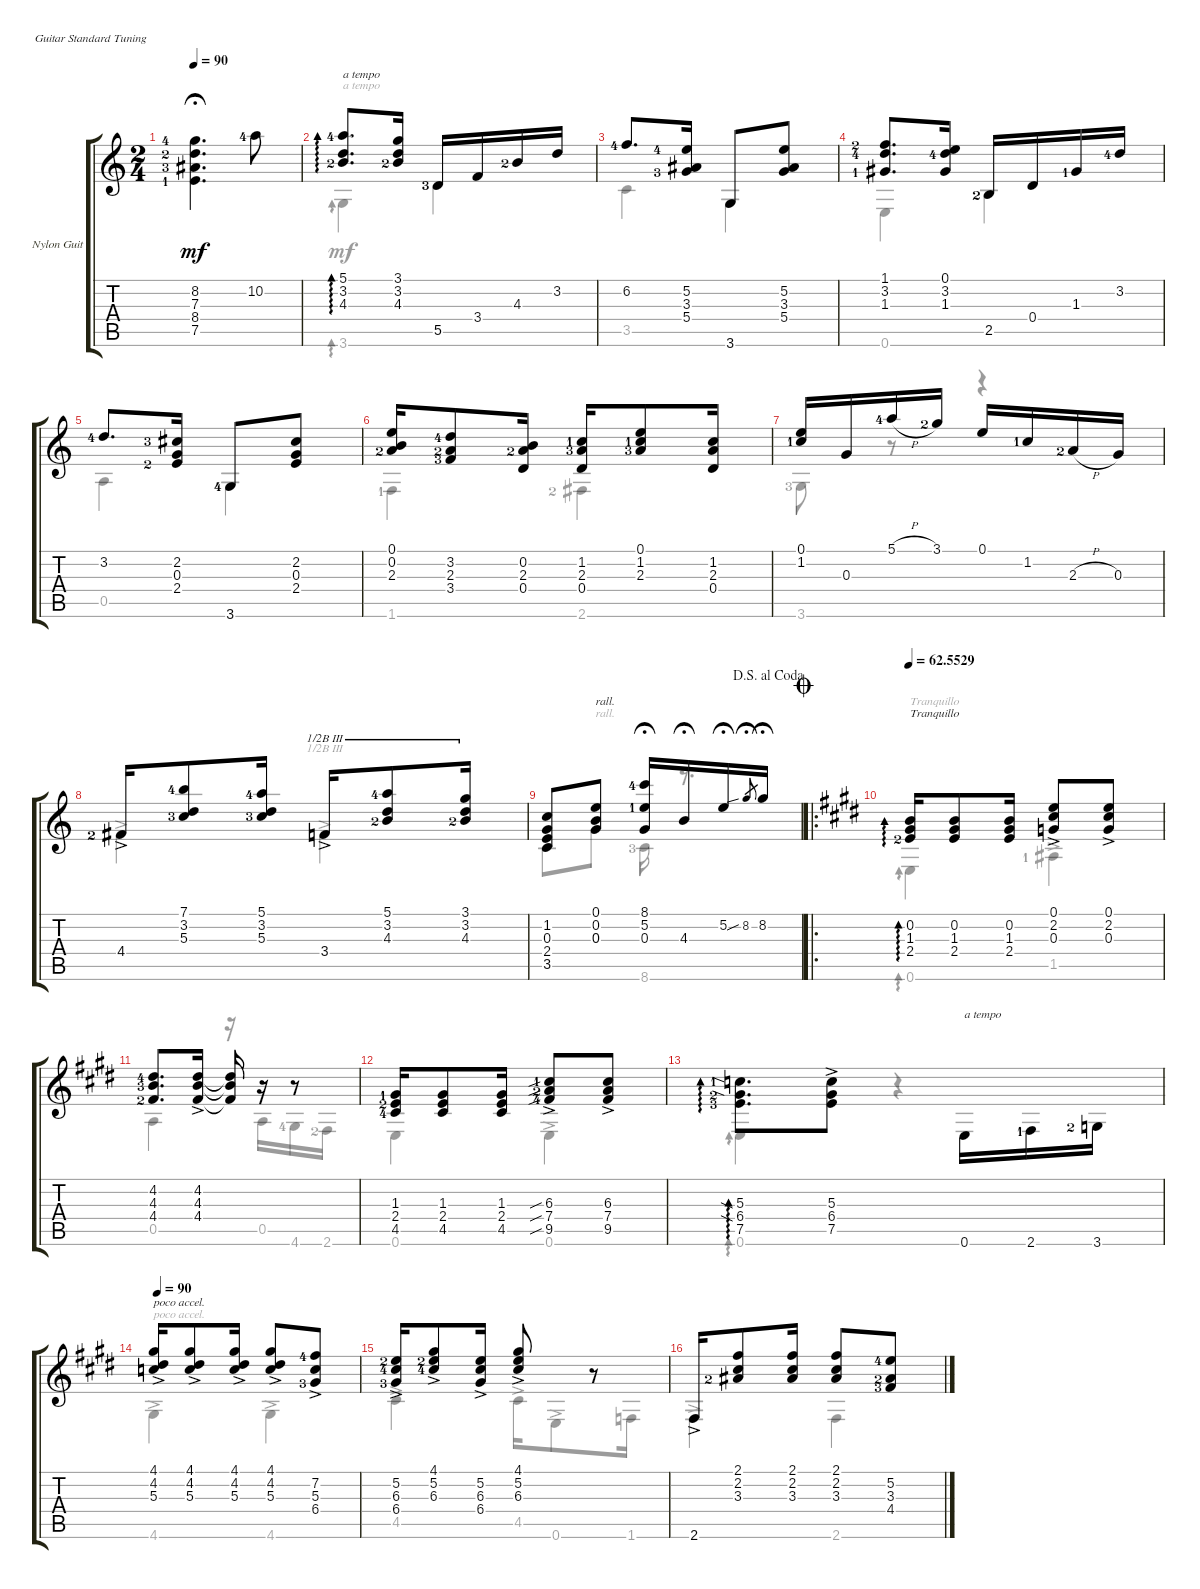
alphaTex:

\defaultSystemsLayout 4
\bracketExtendMode groupsimilarinstruments
\firstSystemTrackNameOrientation horizontal
\otherSystemsTrackNameOrientation horizontal
\track ("Nylon Guitar" "Nylon Guit") {instrument acousticguitarsteel}
\staff {score tabs}
\tuning (E4 B3 G3 D3 A2 E2)
\voice
\ts (2 4)
\tempo 90
\clef g2
\ks c
(7.5{lf 2} 8.4{lf 4} 7.3{lf 3} 8.2{lf 5}).4{d dy mf fermata (medium 0.46)} 10.2{lf 5}.8 |
(5.1{lf 5} 3.2 4.3{lf 3}).8{d ad 0 txt "a tempo"} (4.3{lf 3} 3.2 3.1).16 5.5{lf 4}.16 3.4.16 4.3{lf 3}.16 3.2.16 |
6.2{lf 5}.8{d} (5.2{lf 5} 3.3 5.4{lf 4}).16 3.6.8 (5.2 3.3 5.4).8 |
(1.1{lf 3} 3.2{lf 5} 1.3{lf 2}).8{d} (0.1 3.2{lf 5} 1.3).16 2.5{lf 3}.16 0.4.16 1.3{lf 2}.16 3.2{lf 5}.16 |
3.2{lf 5}.8{d} (2.2{lf 4} 0.3 2.4{lf 3}).16 3.6{lf 5}.8 (2.2 0.3 2.4).8 |
(0.1 0.2 2.3{lf 3}).16 (3.2{lf 5} 2.3{lf 3} 3.4{lf 4}).8 (0.2 2.3{lf 3} 0.4).16 (1.2{lf 2} 2.3{lf 4} 0.4).16 (0.1 1.2{lf 2} 2.3{lf 4}).8 (1.2 2.3 0.4).16 |
(0.1 1.2{lf 2}).16 0.3.16 5.1{h lf 5}.16 3.1{lf 3}.16 0.1.16 1.2{lf 2}.16 2.3{h lf 3}.16 0.3.16 |
4.4{ac lf 3}.16 (7.1{lf 5} 3.2 5.3{lf 4}).8 (5.1{lf 5} 3.2 5.3{lf 4}).16 3.4{ac}.16{barre (3 half)} (5.1{lf 5} 3.2 4.3{lf 3}).8{barre (3 half)} (4.3{lf 3} 3.2 3.1).16{barre (3 half)} |
\jump dalsegnoalcoda
(0.3 2.4 1.2 3.5).8 (0.2 0.3 0.1).8{txt "rall."} (8.1{lf 5} 5.2{lf 2} 0.3).16{fermata (medium 1)} 4.3.16{fermata (medium 1)} 5.2.16{fermata (medium 1)} 8.2{sib}.8{gr fermata (medium 1)} 8.2.16{fermata (medium 1)} |
\ro
\jump coda
\tempo
62.5529
\ks e
(0.2 1.3 2.4{lf 3}).16{ad 0 txt "Tranquillo"} (0.2 1.3 2.4).8 (2.4 1.3 0.2).16 (0.1{ac} 2.2{ac} 0.3{ac}).8 (0.1{ac} 2.2{ac} 0.3{ac}).8 |
(4.2{lf 5} 4.3{lf 4} 4.4{lf 3}).8{d} (4.4{ac} 4.3{ac} 4.2{ac}).16 (4.2{t} 4.3{t} 4.4{t}).16 r.16 r.8 |
(1.3{lf 2} 2.4{lf 3} 4.5{lf 5}).16 (4.5 2.4 1.3).8 (1.3 2.4 4.5).16 (6.3{sib ac lf 2} 7.4{sib ac lf 3} 9.5{sib ac lf 5}).8 (9.5{ac} 7.4{ac} 6.3{ac}).8 |
(5.3{sia lf 2} 6.4{sia lf 3} 7.5{lf 4}).8{d ad 0} (7.5{ac} 6.4{ac} 5.3{ac}).8 0.6.16{txt "a tempo" beam invert} 2.6{lf 2}.16 3.6{lf 3}.16 |
\tempo 90
(4.1{ac} 4.2{ac} 5.3{ac}).16{txt "poco accel."} (5.3{ac} 4.2{ac} 4.1{ac}).8 (4.1{ac} 4.2{ac} 5.3{ac}).16 (5.3{ac} 4.2{ac} 4.1{ac}).8 (7.2{ac lf 5} 5.3{ac} 6.4{ac lf 4}).8 |
(5.2{ac lf 3} 6.3{ac lf 5} 6.4{ac lf 4}).16 (4.1{ac} 5.2{ac lf 3} 6.3{ac lf 5}).8 (5.2{ac} 6.3{ac} 6.4{ac}).16 (4.1{ac} 5.2{ac} 6.3{ac}).8 r.8 |
2.6{ac}.16 (2.1 2.2 3.3{lf 3}).8 (3.3 2.2 2.1).16 (2.1 2.2 3.3).8 (5.2{lf 5} 3.3{lf 3} 4.4{lf 4}).8
\voice
\clef g2
\ottava regular
\simile none
\ks c
|
3.6.4{ad 0 txt "a tempo"} 5.5{lf 4}.4 |
3.5.4 3.6.4 |
0.6.4 2.5{lf 3}.4 |
0.5.4 3.6{lf 5}.4 |
1.6{lf 2}.4 2.6{lf 3}.4 |
3.6{lf 4}.8 r.8 r.4 |
4.4{ac lf 3}.4 3.4{ac}.4{barre (3 half)} |
3.5.8 0.3.8{txt "rall."} 8.6{lf 4}.16{fermata (medium 1)} r.8{d fermata (medium 1)} |
\ks e
0.6.4{ad 0 txt "Tranquillo"} 1.5{ac lf 2}.4 |
0.5.4 r.16 0.5.16 4.6{lf 5}.16 2.6{lf 3}.16 |
0.6.4 0.6{ac}.4 |
0.6.4{ad 0} r.4 |
4.6{ac}.4{txt "poco accel."} 4.6{ac}.4 |
4.5{ac}.4 4.5{ac}.16 0.6{ac}.8 1.6.16 |
2.6{ac}.4 2.6.4
